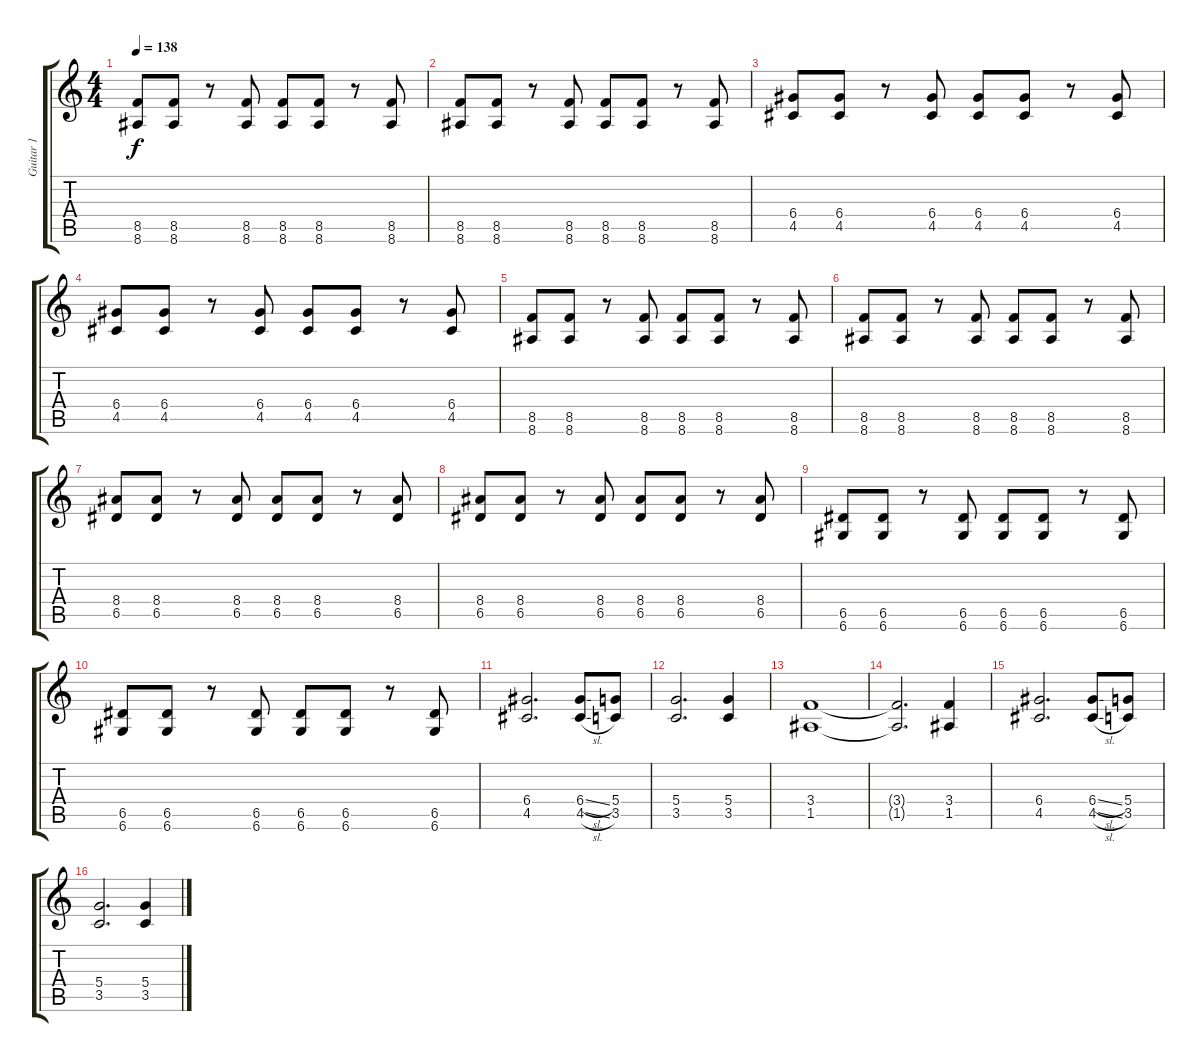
\track ("Guitar 1" "Guitar 1") {instrument distortionguitar}
\staff {score tabs}
\tuning (E4 B3 G3 D3 A2 D2) {hide}
\ts (4 4)
\tempo 138
\clef g2
\ks c
(8.5 8.6).8{dy f} (8.5 8.6).8 r.8 (8.5 8.6).8 (8.5 8.6).8 (8.5 8.6).8 r.8 (8.5 8.6).8 |
(8.5 8.6).8 (8.5 8.6).8 r.8 (8.5 8.6).8 (8.5 8.6).8 (8.5 8.6).8 r.8 (8.5 8.6).8 |
(6.4 4.5).8 (6.4 4.5).8 r.8 (6.4 4.5).8 (6.4 4.5).8 (6.4 4.5).8 r.8 (6.4 4.5).8 |
(6.4 4.5).8 (6.4 4.5).8 r.8 (6.4 4.5).8 (6.4 4.5).8 (6.4 4.5).8 r.8 (6.4 4.5).8 |
(8.5 8.6).8 (8.5 8.6).8 r.8 (8.5 8.6).8 (8.5 8.6).8 (8.5 8.6).8 r.8 (8.5 8.6).8 |
(8.5 8.6).8 (8.5 8.6).8 r.8 (8.5 8.6).8 (8.5 8.6).8 (8.5 8.6).8 r.8 (8.5 8.6).8 |
(8.4 6.5).8 (8.4 6.5).8 r.8 (8.4 6.5).8 (8.4 6.5).8 (8.4 6.5).8 r.8 (8.4 6.5).8 |
(8.4 6.5).8 (8.4 6.5).8 r.8 (8.4 6.5).8 (8.4 6.5).8 (8.4 6.5).8 r.8 (8.4 6.5).8 |
(6.5 6.6).8 (6.5 6.6).8 r.8 (6.5 6.6).8 (6.5 6.6).8 (6.5 6.6).8 r.8 (6.5 6.6).8 |
(6.5 6.6).8 (6.5 6.6).8 r.8 (6.5 6.6).8 (6.5 6.6).8 (6.5 6.6).8 r.8 (6.5 6.6).8 |
(6.4 4.5).2{d} (6.4{sl} 4.5{sl}).8 (5.4 3.5).8 |
(5.4 3.5).2{d} (5.4 3.5).4 |
(3.4 1.5).1 |
(3.4{t} 1.5{t}).2{d} (3.4 1.5).4 |
(6.4 4.5).2{d} (6.4{sl} 4.5{sl}).8 (5.4 3.5).8 |
(5.4 3.5).2{d} (5.4 3.5).4
